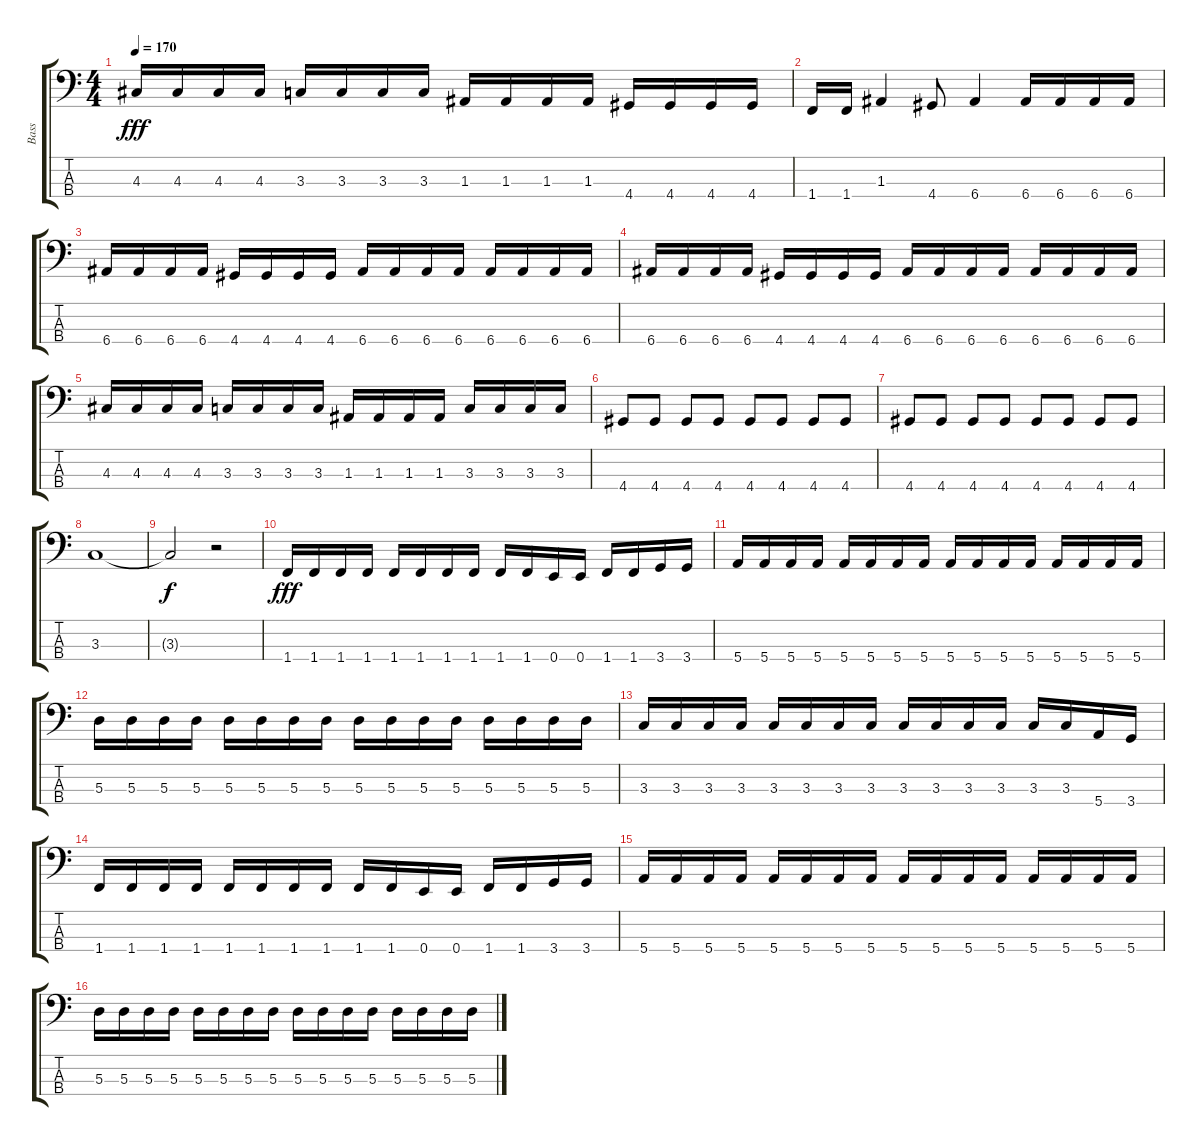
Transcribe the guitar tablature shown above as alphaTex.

\track ("Bass" "Bass") {instrument electricbasspick}
\staff {score tabs}
\tuning (G2 D2 A1 E1) {hide}
\ts (4 4)
\tempo 170
\clef f4
\ks c
4.3.16{dy fff} 4.3.16 4.3.16 4.3.16 3.3.16 3.3.16 3.3.16 3.3.16 1.3.16 1.3.16 1.3.16 1.3.16 4.4.16 4.4.16 4.4.16 4.4.16 |
1.4.16 1.4.16 1.3.4 4.4.8 6.4.4 6.4.16 6.4.16 6.4.16 6.4.16 |
6.4.16 6.4.16 6.4.16 6.4.16 4.4.16 4.4.16 4.4.16 4.4.16 6.4.16 6.4.16 6.4.16 6.4.16 6.4.16 6.4.16 6.4.16 6.4.16 |
6.4.16 6.4.16 6.4.16 6.4.16 4.4.16 4.4.16 4.4.16 4.4.16 6.4.16 6.4.16 6.4.16 6.4.16 6.4.16 6.4.16 6.4.16 6.4.16 |
4.3.16 4.3.16 4.3.16 4.3.16 3.3.16 3.3.16 3.3.16 3.3.16 1.3.16 1.3.16 1.3.16 1.3.16 3.3.16 3.3.16 3.3.16 3.3.16 |
4.4.8 4.4.8 4.4.8 4.4.8 4.4.8 4.4.8 4.4.8 4.4.8 |
4.4.8 4.4.8 4.4.8 4.4.8 4.4.8 4.4.8 4.4.8 4.4.8 |
3.3.1 |
3.3{t}.2{dy f} r.2 |
1.4.16{dy fff} 1.4.16 1.4.16 1.4.16 1.4.16 1.4.16 1.4.16 1.4.16 1.4.16 1.4.16 0.4.16 0.4.16 1.4.16 1.4.16 3.4.16 3.4.16 |
5.4.16 5.4.16 5.4.16 5.4.16 5.4.16 5.4.16 5.4.16 5.4.16 5.4.16 5.4.16 5.4.16 5.4.16 5.4.16 5.4.16 5.4.16 5.4.16 |
5.3.16 5.3.16 5.3.16 5.3.16 5.3.16 5.3.16 5.3.16 5.3.16 5.3.16 5.3.16 5.3.16 5.3.16 5.3.16 5.3.16 5.3.16 5.3.16 |
3.3.16 3.3.16 3.3.16 3.3.16 3.3.16 3.3.16 3.3.16 3.3.16 3.3.16 3.3.16 3.3.16 3.3.16 3.3.16 3.3.16 5.4.16 3.4.16 |
1.4.16 1.4.16 1.4.16 1.4.16 1.4.16 1.4.16 1.4.16 1.4.16 1.4.16 1.4.16 0.4.16 0.4.16 1.4.16 1.4.16 3.4.16 3.4.16 |
5.4.16 5.4.16 5.4.16 5.4.16 5.4.16 5.4.16 5.4.16 5.4.16 5.4.16 5.4.16 5.4.16 5.4.16 5.4.16 5.4.16 5.4.16 5.4.16 |
5.3.16 5.3.16 5.3.16 5.3.16 5.3.16 5.3.16 5.3.16 5.3.16 5.3.16 5.3.16 5.3.16 5.3.16 5.3.16 5.3.16 5.3.16 5.3.16
